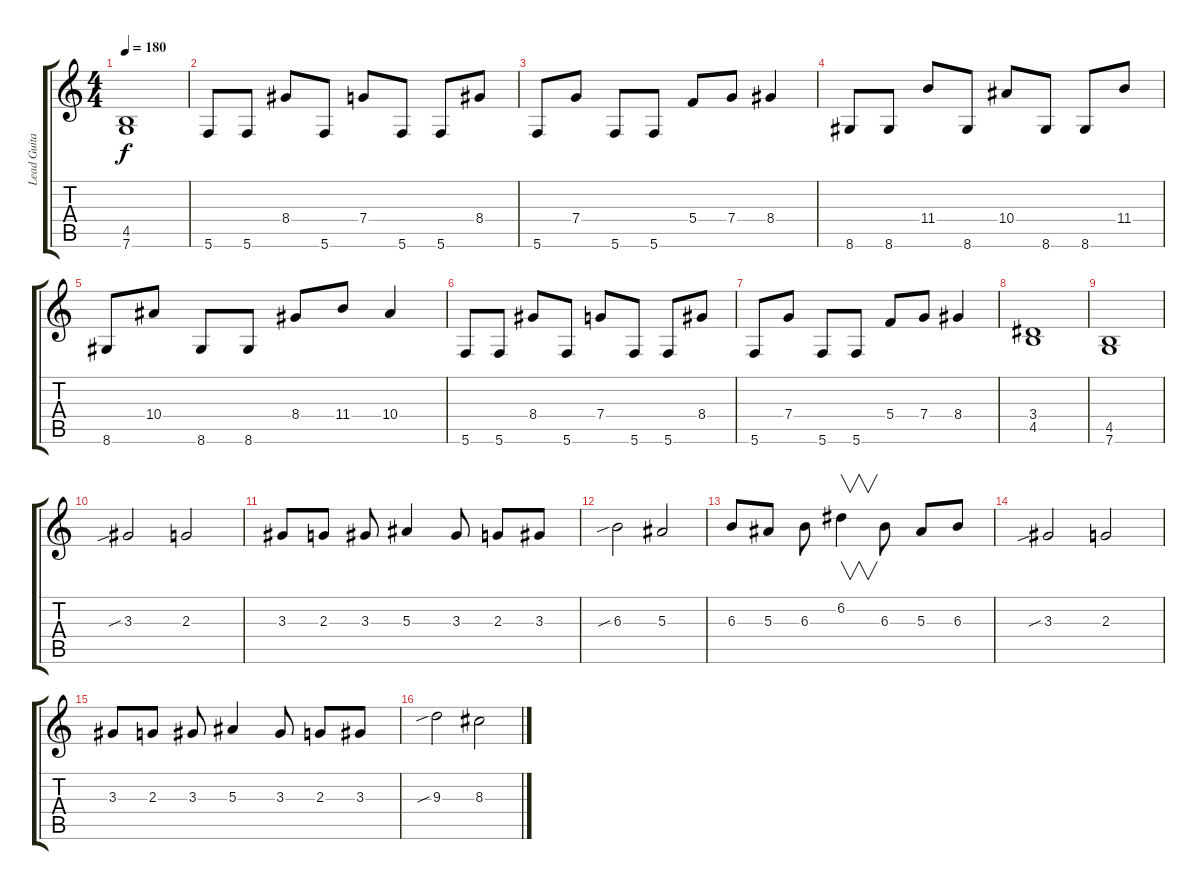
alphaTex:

\track ("Lead Guitar" "Lead Guita") {instrument distortionguitar}
\staff {score tabs}
\tuning (D4 A3 F3 C3 G2 C2) {hide}
\ts (4 4)
\tempo 180
\clef g2
\ks c
(4.5 7.6).1{dy f} |
5.6.8 5.6.8 8.4.8 5.6.8 7.4.8 5.6.8 5.6.8 8.4.8 |
5.6.8 7.4.8 5.6.8 5.6.8 5.4.8 7.4.8 8.4.4 |
8.6.8 8.6.8 11.4.8 8.6.8 10.4.8 8.6.8 8.6.8 11.4.8 |
8.6.8 10.4.8 8.6.8 8.6.8 8.4.8 11.4.8 10.4.4 |
5.6.8 5.6.8 8.4.8 5.6.8 7.4.8 5.6.8 5.6.8 8.4.8 |
5.6.8 7.4.8 5.6.8 5.6.8 5.4.8 7.4.8 8.4.4 |
(3.4 4.5).1 |
(4.5 7.6).1 |
3.3{sib}.2 2.3.2 |
3.3.8 2.3.8 3.3.8 5.3.4 3.3.8 2.3.8 3.3.8 |
6.3{sib}.2 5.3.2 |
6.3.8 5.3.8 6.3.8 6.2.4{v} 6.3.8 5.3.8 6.3.8 |
3.3{sib}.2 2.3.2 |
3.3.8 2.3.8 3.3.8 5.3.4 3.3.8 2.3.8 3.3.8 |
9.3{sib}.2 8.3.2
